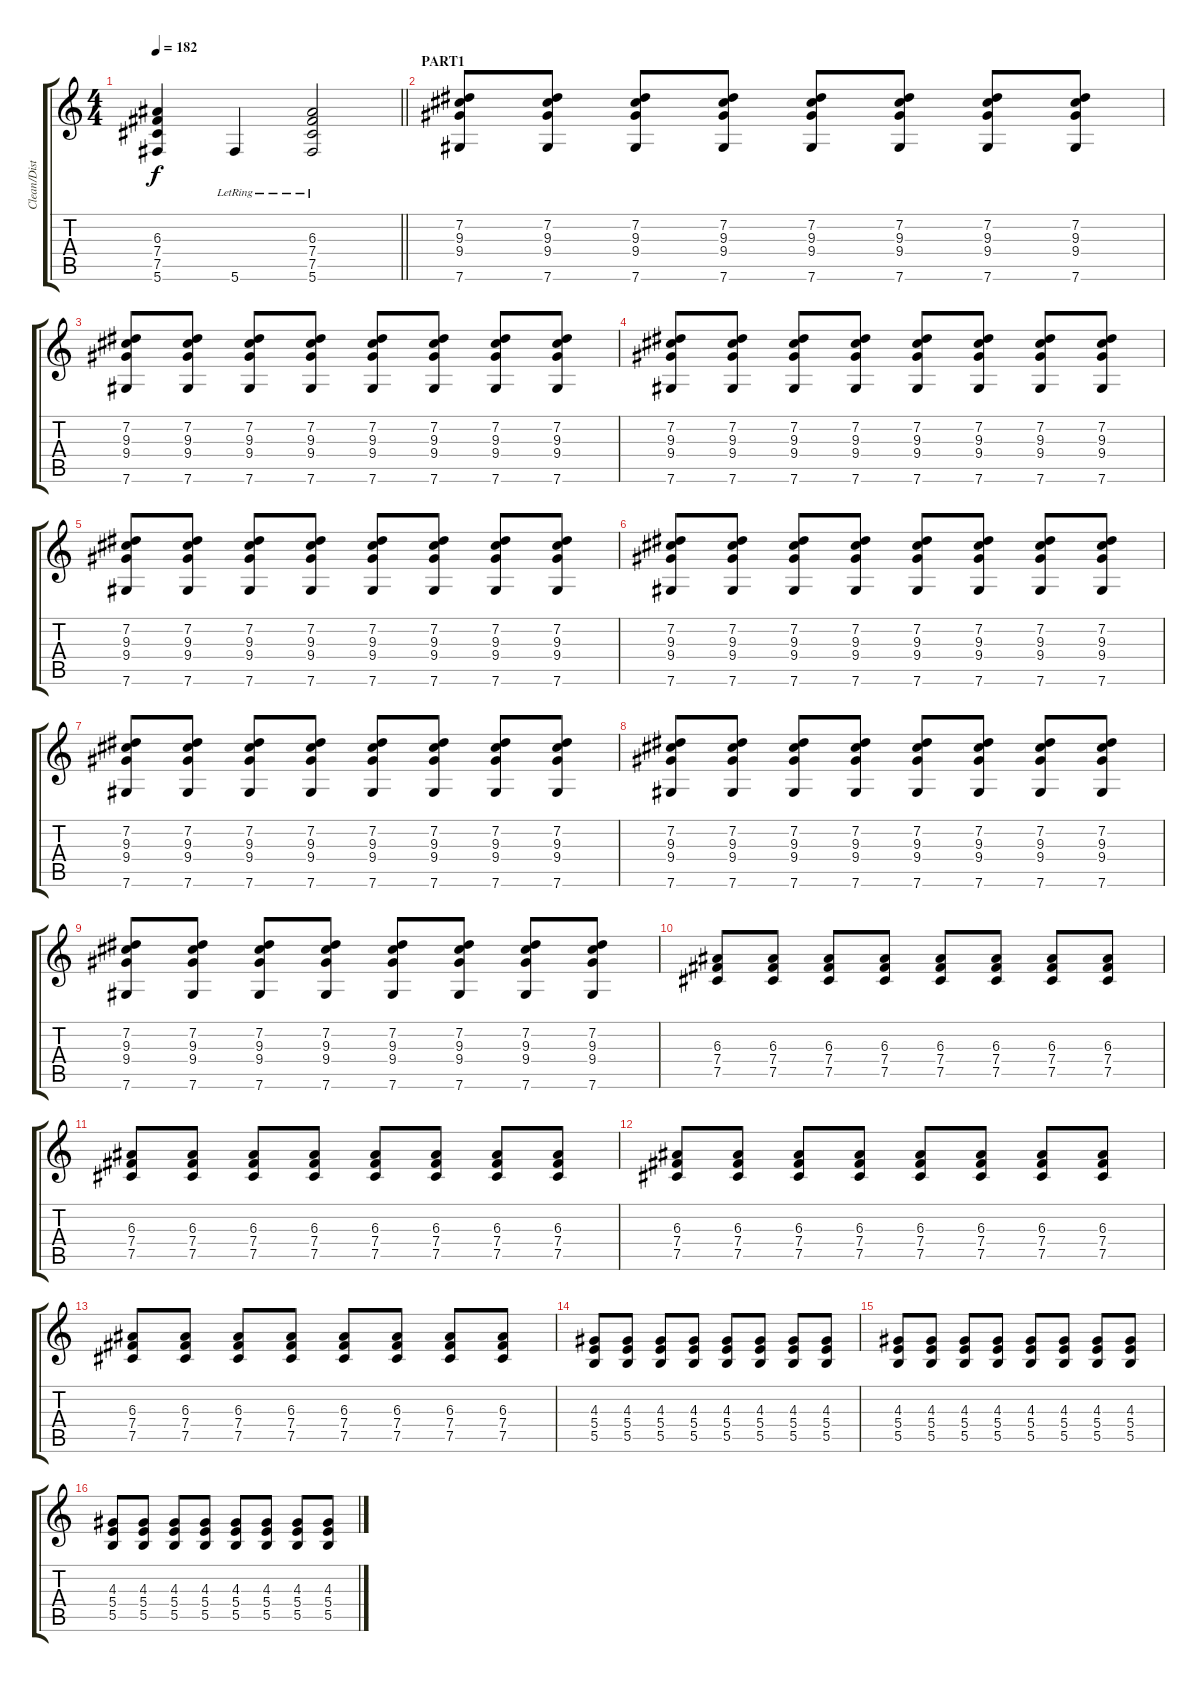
\track ("Clean/Dist2" "Clean/Dist") {instrument electricguitarjazz}
\staff {score tabs}
\tuning (Db4 Ab3 E3 B2 Gb2 Db2) {hide}
\ts (4 4)
\tempo 182
\clef g2
\barLineRight lightlight
\ks c
(6.3{t} 7.4{t} 7.5{t} 5.6{t}).4{dy f} 5.6{lr}.4 (6.3{lr} 7.4{lr} 7.5{lr} 5.6{lr}).2 |
\section ("" "PART1")
(7.2 9.3 9.4 7.6).8{balance 15 instrument distortionguitar} (7.2 9.3 9.4 7.6).8 (7.2 9.3 9.4 7.6).8 (7.2 9.3 9.4 7.6).8 (7.2 9.3 9.4 7.6).8 (7.2 9.3 9.4 7.6).8 (7.2 9.3 9.4 7.6).8 (7.2 9.3 9.4 7.6).8 |
(7.2 9.3 9.4 7.6).8 (7.2 9.3 9.4 7.6).8 (7.2 9.3 9.4 7.6).8 (7.2 9.3 9.4 7.6).8 (7.2 9.3 9.4 7.6).8 (7.2 9.3 9.4 7.6).8 (7.2 9.3 9.4 7.6).8 (7.2 9.3 9.4 7.6).8 |
(7.2 9.3 9.4 7.6).8 (7.2 9.3 9.4 7.6).8 (7.2 9.3 9.4 7.6).8 (7.2 9.3 9.4 7.6).8 (7.2 9.3 9.4 7.6).8 (7.2 9.3 9.4 7.6).8 (7.2 9.3 9.4 7.6).8 (7.2 9.3 9.4 7.6).8 |
(7.2 9.3 9.4 7.6).8 (7.2 9.3 9.4 7.6).8 (7.2 9.3 9.4 7.6).8 (7.2 9.3 9.4 7.6).8 (7.2 9.3 9.4 7.6).8 (7.2 9.3 9.4 7.6).8 (7.2 9.3 9.4 7.6).8 (7.2 9.3 9.4 7.6).8 |
(7.2 9.3 9.4 7.6).8 (7.2 9.3 9.4 7.6).8 (7.2 9.3 9.4 7.6).8 (7.2 9.3 9.4 7.6).8 (7.2 9.3 9.4 7.6).8 (7.2 9.3 9.4 7.6).8 (7.2 9.3 9.4 7.6).8 (7.2 9.3 9.4 7.6).8 |
(7.2 9.3 9.4 7.6).8 (7.2 9.3 9.4 7.6).8 (7.2 9.3 9.4 7.6).8 (7.2 9.3 9.4 7.6).8 (7.2 9.3 9.4 7.6).8 (7.2 9.3 9.4 7.6).8 (7.2 9.3 9.4 7.6).8 (7.2 9.3 9.4 7.6).8 |
(7.2 9.3 9.4 7.6).8 (7.2 9.3 9.4 7.6).8 (7.2 9.3 9.4 7.6).8 (7.2 9.3 9.4 7.6).8 (7.2 9.3 9.4 7.6).8 (7.2 9.3 9.4 7.6).8 (7.2 9.3 9.4 7.6).8 (7.2 9.3 9.4 7.6).8 |
(7.2 9.3 9.4 7.6).8 (7.2 9.3 9.4 7.6).8 (7.2 9.3 9.4 7.6).8 (7.2 9.3 9.4 7.6).8 (7.2 9.3 9.4 7.6).8 (7.2 9.3 9.4 7.6).8 (7.2 9.3 9.4 7.6).8 (7.2 9.3 9.4 7.6).8 |
(6.3 7.4 7.5).8 (6.3 7.4 7.5).8 (6.3 7.4 7.5).8 (6.3 7.4 7.5).8 (6.3 7.4 7.5).8 (6.3 7.4 7.5).8 (6.3 7.4 7.5).8 (6.3 7.4 7.5).8 |
(6.3 7.4 7.5).8 (6.3 7.4 7.5).8 (6.3 7.4 7.5).8 (6.3 7.4 7.5).8 (6.3 7.4 7.5).8 (6.3 7.4 7.5).8 (6.3 7.4 7.5).8 (6.3 7.4 7.5).8 |
(6.3 7.4 7.5).8 (6.3 7.4 7.5).8 (6.3 7.4 7.5).8 (6.3 7.4 7.5).8 (6.3 7.4 7.5).8 (6.3 7.4 7.5).8 (6.3 7.4 7.5).8 (6.3 7.4 7.5).8 |
(6.3 7.4 7.5).8 (6.3 7.4 7.5).8 (6.3 7.4 7.5).8 (6.3 7.4 7.5).8 (6.3 7.4 7.5).8 (6.3 7.4 7.5).8 (6.3 7.4 7.5).8 (6.3 7.4 7.5).8 |
(4.3 5.4 5.5).8 (4.3 5.4 5.5).8 (4.3 5.4 5.5).8 (4.3 5.4 5.5).8 (4.3 5.4 5.5).8 (4.3 5.4 5.5).8 (4.3 5.4 5.5).8 (4.3 5.4 5.5).8 |
(4.3 5.4 5.5).8 (4.3 5.4 5.5).8 (4.3 5.4 5.5).8 (4.3 5.4 5.5).8 (4.3 5.4 5.5).8 (4.3 5.4 5.5).8 (4.3 5.4 5.5).8 (4.3 5.4 5.5).8 |
(4.3 5.4 5.5).8 (4.3 5.4 5.5).8 (4.3 5.4 5.5).8 (4.3 5.4 5.5).8 (4.3 5.4 5.5).8 (4.3 5.4 5.5).8 (4.3 5.4 5.5).8 (4.3 5.4 5.5).8
